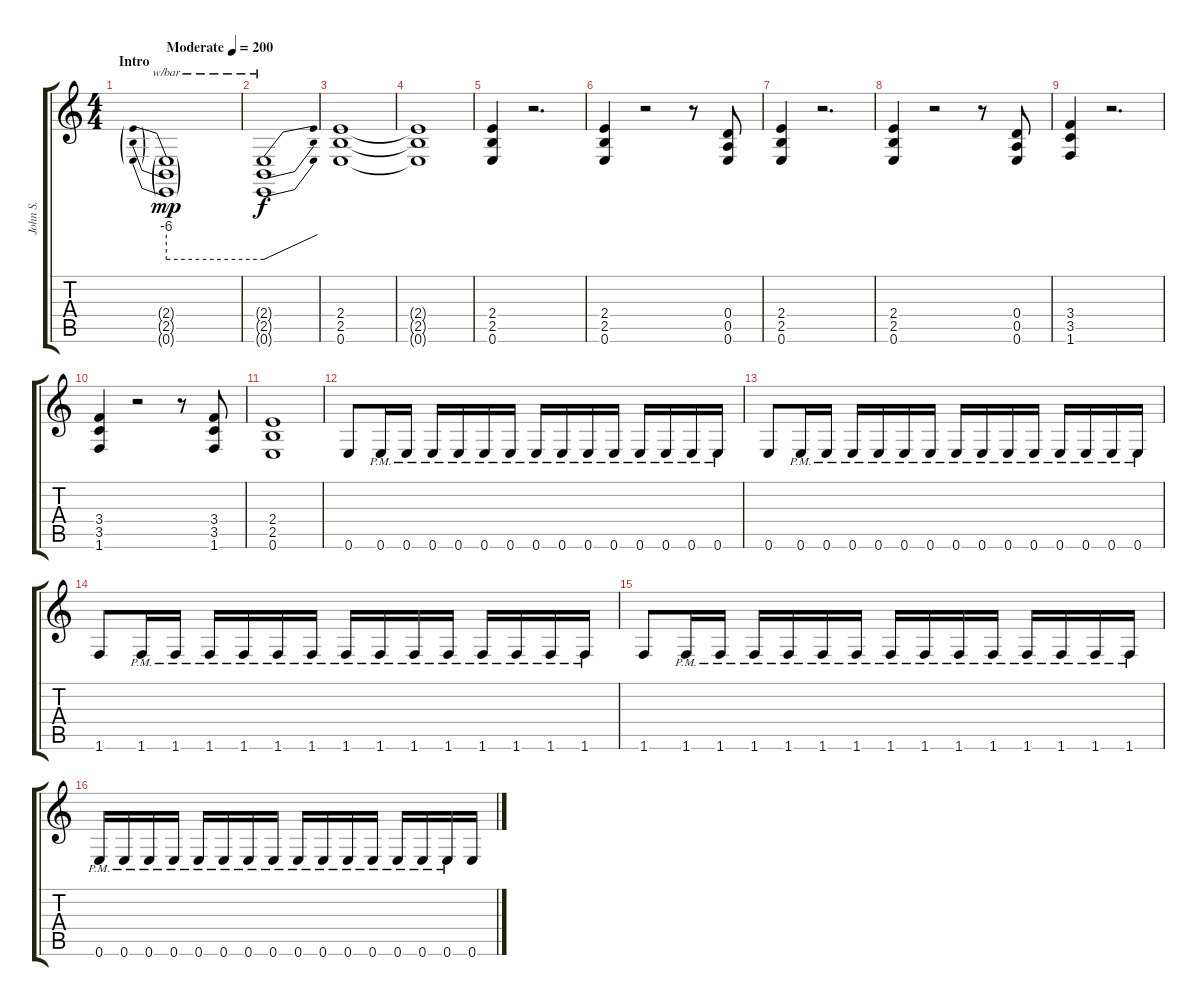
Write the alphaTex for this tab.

\track ("John S." "John S.") {instrument overdrivenguitar}
\staff {score tabs}
\tuning (E4 B3 G3 D3 A2 E2) {hide}
\ts (4 4)
\section ("" "Intro")
\tempo (200 "Moderate")
\clef g2
\ks c
(2.4{g} 2.5{g} 0.6{g}).1{tbe (predive default 0 -24 60 -24) dy mp instrument overdrivenguitar} |
(2.4{t} 2.5{t} 0.6{t}).1{tbe (dive default 0 -24 60 0) dy f} |
(2.4 2.5 0.6).1 |
(2.4{t} 2.5{t} 0.6{t}).1 |
(2.4 2.5 0.6).4 r.2{d} |
(2.4 2.5 0.6).4 r.2 r.8 (0.4 0.5 0.6).8 |
(2.4 2.5 0.6).4 r.2{d} |
(2.4 2.5 0.6).4 r.2 r.8 (0.4 0.5 0.6).8 |
(3.4 3.5 1.6).4 r.2{d} |
(3.4 3.5 1.6).4 r.2 r.8 (3.4 3.5 1.6).8 |
(2.4 2.5 0.6).1 |
0.6.8 0.6{pm}.16 0.6{pm}.16 0.6{pm}.16 0.6{pm}.16 0.6{pm}.16 0.6{pm}.16 0.6{pm}.16 0.6{pm}.16 0.6{pm}.16 0.6{pm}.16 0.6{pm}.16 0.6{pm}.16 0.6{pm}.16 0.6{pm}.16 |
0.6.8 0.6{pm}.16 0.6{pm}.16 0.6{pm}.16 0.6{pm}.16 0.6{pm}.16 0.6{pm}.16 0.6{pm}.16 0.6{pm}.16 0.6{pm}.16 0.6{pm}.16 0.6{pm}.16 0.6{pm}.16 0.6{pm}.16 0.6{pm}.16 |
1.6.8 1.6{pm}.16 1.6{pm}.16 1.6{pm}.16 1.6{pm}.16 1.6{pm}.16 1.6{pm}.16 1.6{pm}.16 1.6{pm}.16 1.6{pm}.16 1.6{pm}.16 1.6{pm}.16 1.6{pm}.16 1.6{pm}.16 1.6{pm}.16 |
1.6.8 1.6{pm}.16 1.6{pm}.16 1.6{pm}.16 1.6{pm}.16 1.6{pm}.16 1.6{pm}.16 1.6{pm}.16 1.6{pm}.16 1.6{pm}.16 1.6{pm}.16 1.6{pm}.16 1.6{pm}.16 1.6{pm}.16 1.6{pm}.16 |
0.6{pm}.16 0.6{pm}.16 0.6{pm}.16 0.6{pm}.16 0.6{pm}.16 0.6{pm}.16 0.6{pm}.16 0.6{pm}.16 0.6{pm}.16 0.6{pm}.16 0.6{pm}.16 0.6{pm}.16 0.6{pm}.16 0.6{pm}.16 0.6{pm}.16 0.6.16
